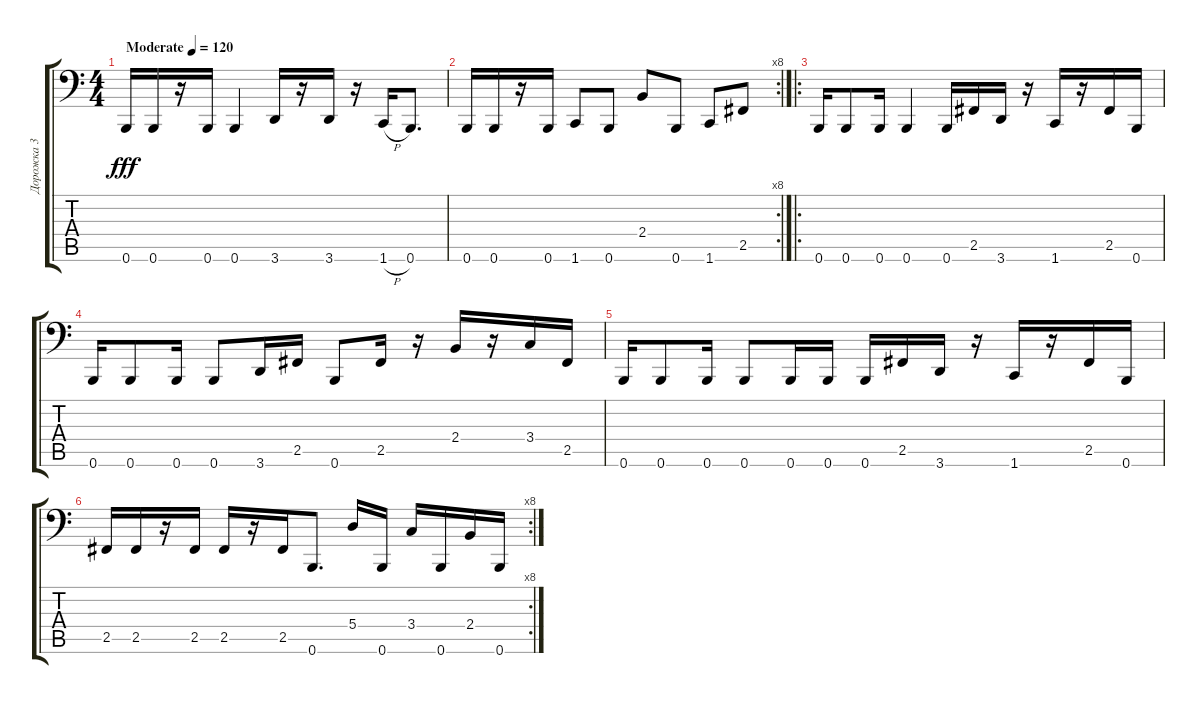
\track ("Дорожка 3" "Дорожка 3") {instrument electricbasspick}
\staff {score tabs}
\tuning (B2 Gb2 D2 A1 E1 B0) {hide}
\ts (4 4)
\tempo (120 "Moderate")
\clef f4
\ks c
0.6.16{dy fff instrument electricbasspick} 0.6.16 r.16 0.6.16 0.6.4 3.6.16 r.16 3.6.16 r.16 1.6{h}.16 0.6.8{d} |
\rc 8
0.6.16 0.6.16 r.16 0.6.16 1.6.8 0.6.8 2.4.8 0.6.8 1.6.8 2.5.8 |
\ro
0.6.16 0.6.8 0.6.16 0.6.4 0.6.16 2.5.16 3.6.16 r.16 1.6.16 r.16 2.5.16 0.6.16 |
0.6.16 0.6.8 0.6.16 0.6.8 3.6.16 2.5.16 0.6.8 2.5.16 r.16 2.4.16 r.16 3.4.16 2.5.16 |
0.6.16 0.6.8 0.6.16 0.6.8 0.6.16 0.6.16 0.6.16 2.5.16 3.6.16 r.16 1.6.16 r.16 2.5.16 0.6.16 |
\rc 8
2.5.16 2.5.16 r.16 2.5.16 2.5.16 r.16 2.5.16 0.6.8{d} 5.4.16 0.6.16 3.4.16 0.6.16 2.4.16 0.6.16
